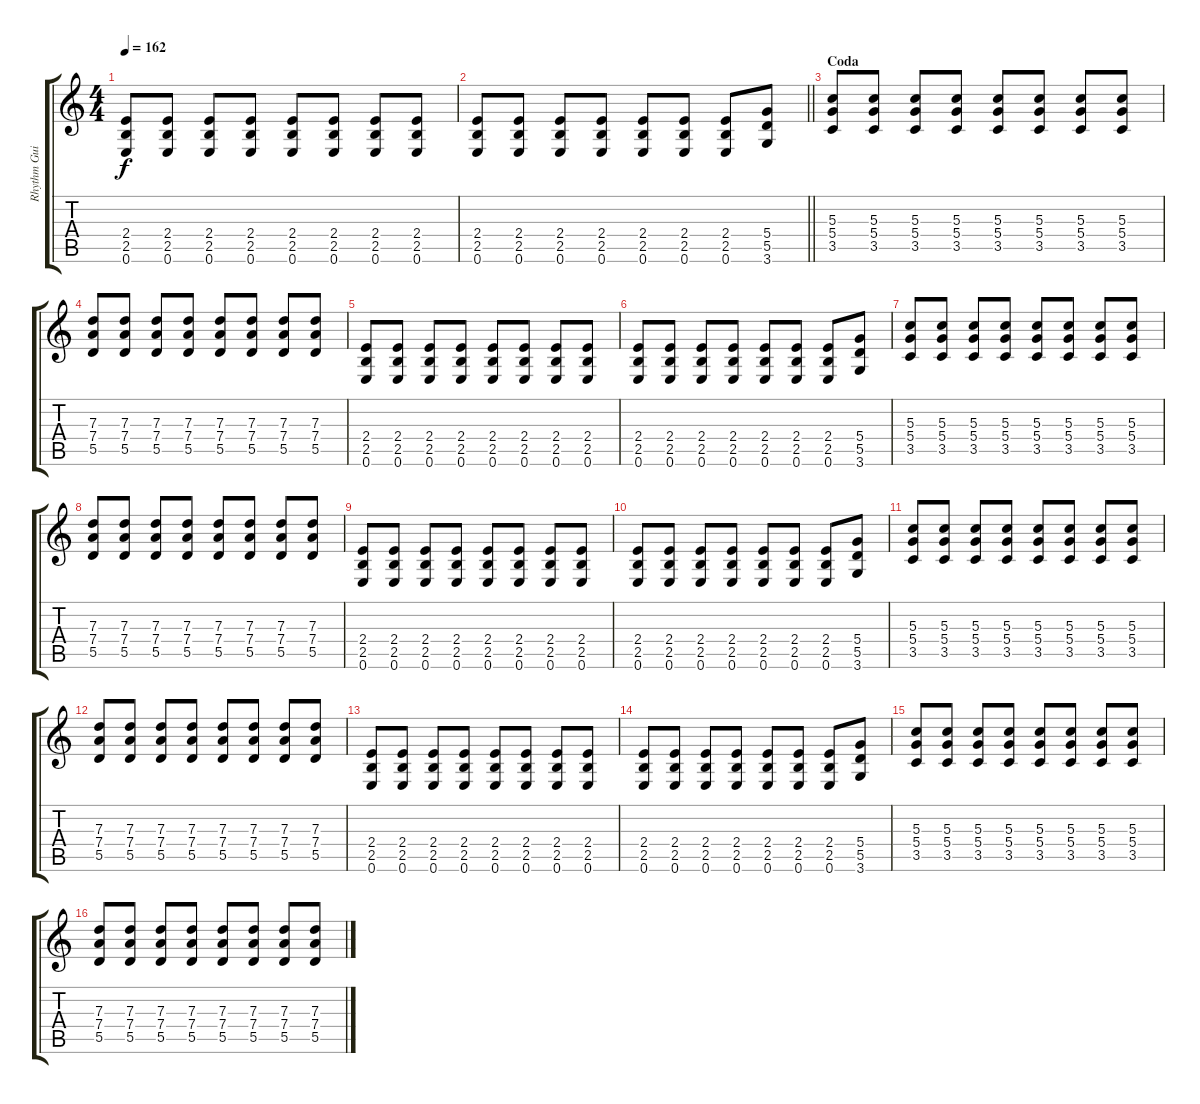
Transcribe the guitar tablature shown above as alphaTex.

\track ("Rhythm Guitar [Josh Homme]" "Rhythm Gui") {instrument overdrivenguitar}
\staff {score tabs}
\tuning (E4 B3 G3 D3 A2 E2) {hide}
\ts (4 4)
\tempo 162
\clef g2
\ks c
(2.4 2.5 0.6).8{dy f} (2.4 2.5 0.6).8 (2.4 2.5 0.6).8 (2.4 2.5 0.6).8 (2.4 2.5 0.6).8 (2.4 2.5 0.6).8 (2.4 2.5 0.6).8 (2.4 2.5 0.6).8 |
\barLineRight lightlight
(2.4 2.5 0.6).8 (2.4 2.5 0.6).8 (2.4 2.5 0.6).8 (2.4 2.5 0.6).8 (2.4 2.5 0.6).8 (2.4 2.5 0.6).8 (2.4 2.5 0.6).8 (5.4 5.5 3.6).8 |
\section ("" "Coda")
(5.3 5.4 3.5).8 (5.3 5.4 3.5).8 (5.3 5.4 3.5).8 (5.3 5.4 3.5).8 (5.3 5.4 3.5).8 (5.3 5.4 3.5).8 (5.3 5.4 3.5).8 (5.3 5.4 3.5).8 |
(7.3 7.4 5.5).8 (7.3 7.4 5.5).8 (7.3 7.4 5.5).8 (7.3 7.4 5.5).8 (7.3 7.4 5.5).8 (7.3 7.4 5.5).8 (7.3 7.4 5.5).8 (7.3 7.4 5.5).8 |
(2.4 2.5 0.6).8 (2.4 2.5 0.6).8 (2.4 2.5 0.6).8 (2.4 2.5 0.6).8 (2.4 2.5 0.6).8 (2.4 2.5 0.6).8 (2.4 2.5 0.6).8 (2.4 2.5 0.6).8 |
(2.4 2.5 0.6).8 (2.4 2.5 0.6).8 (2.4 2.5 0.6).8 (2.4 2.5 0.6).8 (2.4 2.5 0.6).8 (2.4 2.5 0.6).8 (2.4 2.5 0.6).8 (5.4 5.5 3.6).8 |
(5.3 5.4 3.5).8 (5.3 5.4 3.5).8 (5.3 5.4 3.5).8 (5.3 5.4 3.5).8 (5.3 5.4 3.5).8 (5.3 5.4 3.5).8 (5.3 5.4 3.5).8 (5.3 5.4 3.5).8 |
(7.3 7.4 5.5).8 (7.3 7.4 5.5).8 (7.3 7.4 5.5).8 (7.3 7.4 5.5).8 (7.3 7.4 5.5).8 (7.3 7.4 5.5).8 (7.3 7.4 5.5).8 (7.3 7.4 5.5).8 |
(2.4 2.5 0.6).8 (2.4 2.5 0.6).8 (2.4 2.5 0.6).8 (2.4 2.5 0.6).8 (2.4 2.5 0.6).8 (2.4 2.5 0.6).8 (2.4 2.5 0.6).8 (2.4 2.5 0.6).8 |
(2.4 2.5 0.6).8 (2.4 2.5 0.6).8 (2.4 2.5 0.6).8 (2.4 2.5 0.6).8 (2.4 2.5 0.6).8 (2.4 2.5 0.6).8 (2.4 2.5 0.6).8 (5.4 5.5 3.6).8 |
(5.3 5.4 3.5).8 (5.3 5.4 3.5).8 (5.3 5.4 3.5).8 (5.3 5.4 3.5).8 (5.3 5.4 3.5).8 (5.3 5.4 3.5).8 (5.3 5.4 3.5).8 (5.3 5.4 3.5).8 |
(7.3 7.4 5.5).8 (7.3 7.4 5.5).8 (7.3 7.4 5.5).8 (7.3 7.4 5.5).8 (7.3 7.4 5.5).8 (7.3 7.4 5.5).8 (7.3 7.4 5.5).8 (7.3 7.4 5.5).8 |
(2.4 2.5 0.6).8 (2.4 2.5 0.6).8 (2.4 2.5 0.6).8 (2.4 2.5 0.6).8 (2.4 2.5 0.6).8 (2.4 2.5 0.6).8 (2.4 2.5 0.6).8 (2.4 2.5 0.6).8 |
(2.4 2.5 0.6).8 (2.4 2.5 0.6).8 (2.4 2.5 0.6).8 (2.4 2.5 0.6).8 (2.4 2.5 0.6).8 (2.4 2.5 0.6).8 (2.4 2.5 0.6).8 (5.4 5.5 3.6).8 |
(5.3 5.4 3.5).8 (5.3 5.4 3.5).8 (5.3 5.4 3.5).8 (5.3 5.4 3.5).8 (5.3 5.4 3.5).8 (5.3 5.4 3.5).8 (5.3 5.4 3.5).8 (5.3 5.4 3.5).8 |
(7.3 7.4 5.5).8 (7.3 7.4 5.5).8 (7.3 7.4 5.5).8 (7.3 7.4 5.5).8 (7.3 7.4 5.5).8 (7.3 7.4 5.5).8 (7.3 7.4 5.5).8 (7.3 7.4 5.5).8
